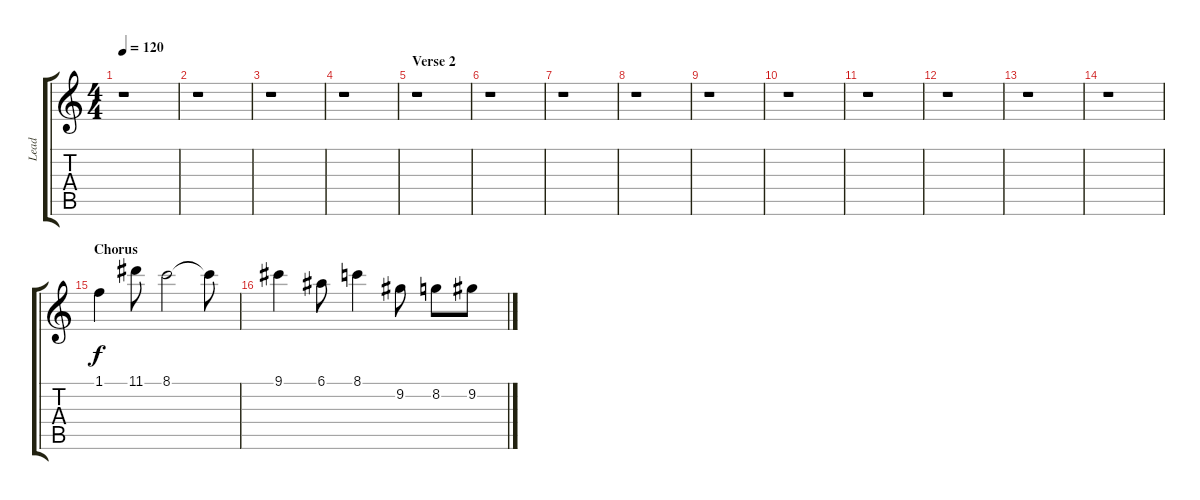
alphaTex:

\track ("Lead" "Lead") {instrument distortionguitar}
\staff {score tabs}
\tuning (E4 B3 G3 D3 A2 E2) {hide}
\ts (4 4)
\tempo 120
\clef g2
\ks c
r.1{dy f} |
r.1 |
r.1 |
r.1 |
\section ("" "Verse 2")
r.1 |
r.1 |
r.1 |
r.1 |
r.1 |
r.1 |
r.1 |
r.1 |
r.1 |
r.1 |
\section ("" "Chorus")
1.1.4 11.1.8 8.1.2 8.1{t}.8 |
9.1.4 6.1.8 8.1.4 9.2.8 8.2.8 9.2.8
